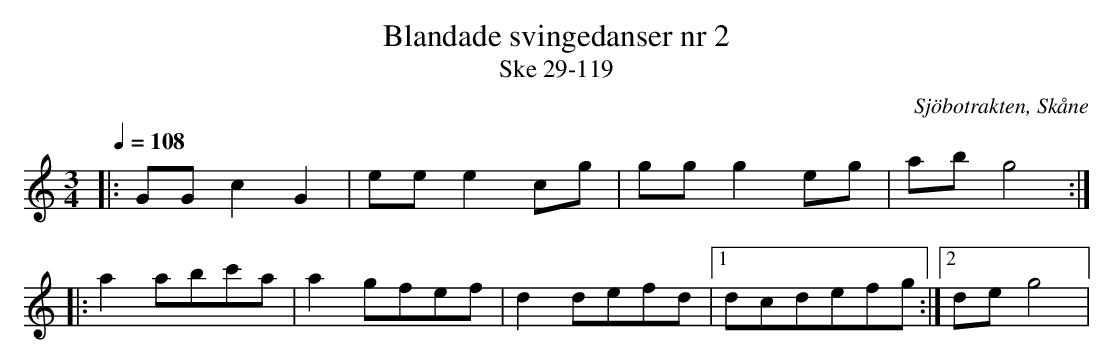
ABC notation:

X:1
T:Blandade svingedanser nr 2
T:Ske 29-119
O:Sjöbotrakten, Skåne
M:3/4
L:1/8
Q:1/4=108
K:C
|: GG c2 G2 | ee e2 cg | gg g2 eg | ab g4 :|
|: a2 abc'a | a2 gfef | d2 defd |1 dcdefg :|2 de g4 |
